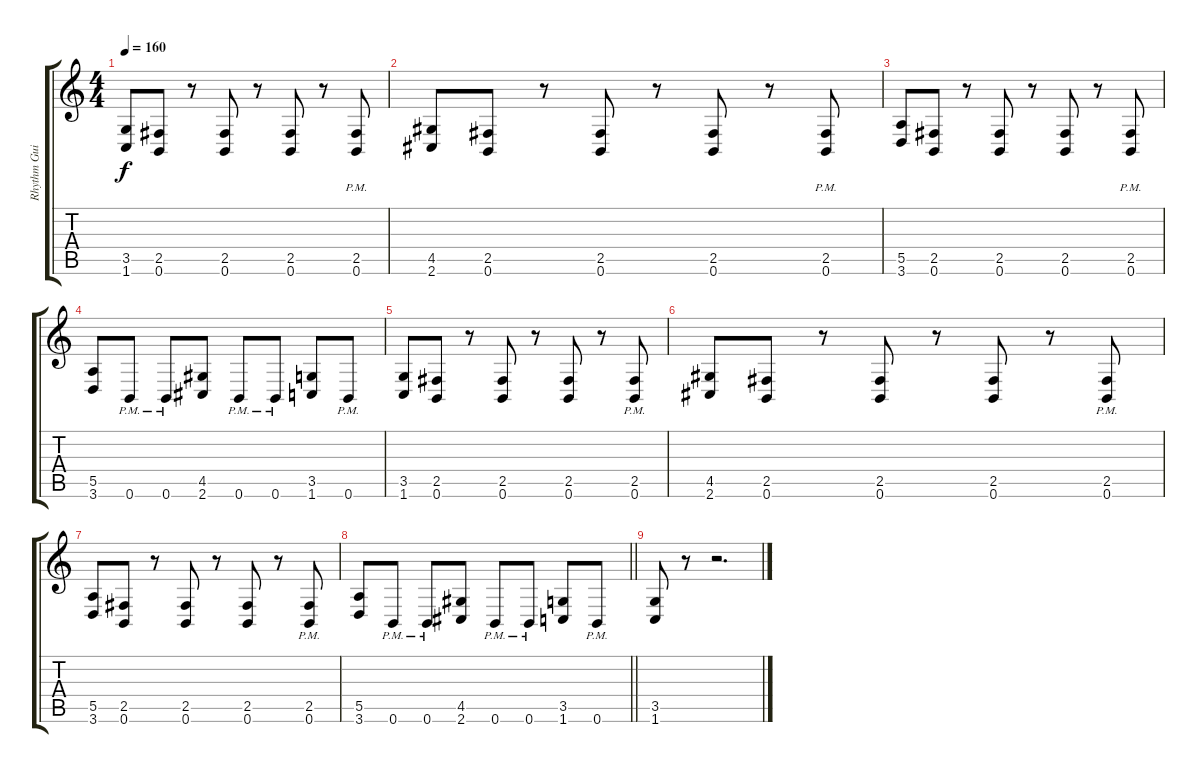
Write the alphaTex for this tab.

\track ("Rhythm Guitar" "Rhythm Gui") {instrument distortionguitar}
\staff {score tabs}
\tuning (B3 Gb3 D3 A2 E2 B1) {hide}
\ts (4 4)
\tempo 160
\clef g2
\ks c
(3.5 1.6).8{dy f} (2.5 0.6).8 r.8 (2.5 0.6).8 r.8 (2.5 0.6).8 r.8 (2.5{pm} 0.6{pm}).8 |
(4.5 2.6).8 (2.5 0.6).8 r.8 (2.5 0.6).8 r.8 (2.5 0.6).8 r.8 (2.5{pm} 0.6{pm}).8 |
(5.5 3.6).8 (2.5 0.6).8 r.8 (2.5 0.6).8 r.8 (2.5 0.6).8 r.8 (2.5{pm} 0.6{pm}).8 |
(5.5 3.6).8 0.6{pm}.8 0.6{pm}.8 (4.5 2.6).8 0.6{pm}.8 0.6{pm}.8 (3.5 1.6).8 0.6{pm}.8 |
(3.5 1.6).8 (2.5 0.6).8 r.8 (2.5 0.6).8 r.8 (2.5 0.6).8 r.8 (2.5{pm} 0.6{pm}).8 |
(4.5 2.6).8 (2.5 0.6).8 r.8 (2.5 0.6).8 r.8 (2.5 0.6).8 r.8 (2.5{pm} 0.6{pm}).8 |
(5.5 3.6).8 (2.5 0.6).8 r.8 (2.5 0.6).8 r.8 (2.5 0.6).8 r.8 (2.5{pm} 0.6{pm}).8 |
\barLineRight lightlight
(5.5 3.6).8 0.6{pm}.8 0.6{pm}.8 (4.5 2.6).8 0.6{pm}.8 0.6{pm}.8 (3.5 1.6).8 0.6{pm}.8 |
\section ("" "")
(3.5 1.6).8 r.8 r.2{d}
